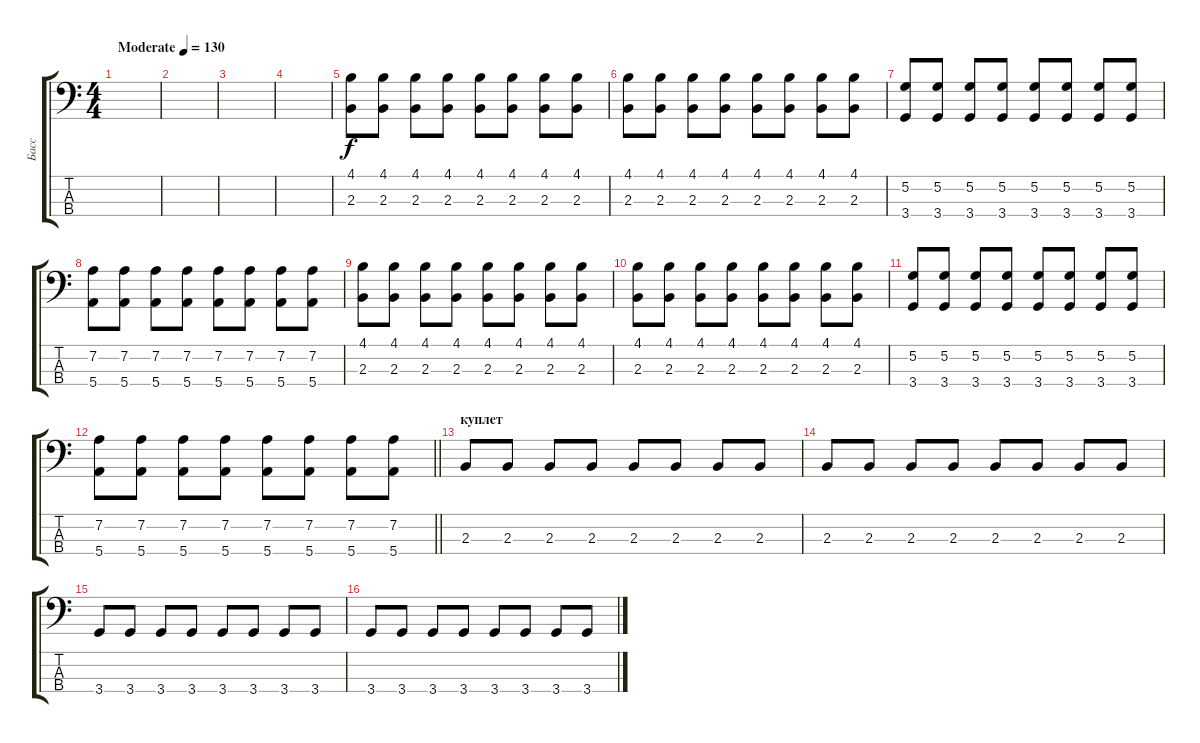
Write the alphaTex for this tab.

\track ("Басс" "Басс") {instrument electricbasspick}
\staff {score tabs}
\tuning (G2 D2 A1 E1) {hide}
\ts (4 4)
\tempo (130 "Moderate")
\clef f4
\ks c
|
|
|
|
(4.1 2.3).8 (4.1 2.3).8 (4.1 2.3).8 (4.1 2.3).8 (4.1 2.3).8 (4.1 2.3).8 (4.1 2.3).8 (4.1 2.3).8 |
(4.1 2.3).8 (4.1 2.3).8 (4.1 2.3).8 (4.1 2.3).8 (4.1 2.3).8 (4.1 2.3).8 (4.1 2.3).8 (4.1 2.3).8 |
(5.2 3.4).8 (5.2 3.4).8 (5.2 3.4).8 (5.2 3.4).8 (5.2 3.4).8 (5.2 3.4).8 (5.2 3.4).8 (5.2 3.4).8 |
(7.2 5.4).8 (7.2 5.4).8 (7.2 5.4).8 (7.2 5.4).8 (7.2 5.4).8 (7.2 5.4).8 (7.2 5.4).8 (7.2 5.4).8 |
(4.1 2.3).8 (4.1 2.3).8 (4.1 2.3).8 (4.1 2.3).8 (4.1 2.3).8 (4.1 2.3).8 (4.1 2.3).8 (4.1 2.3).8 |
(4.1 2.3).8 (4.1 2.3).8 (4.1 2.3).8 (4.1 2.3).8 (4.1 2.3).8 (4.1 2.3).8 (4.1 2.3).8 (4.1 2.3).8 |
(5.2 3.4).8 (5.2 3.4).8 (5.2 3.4).8 (5.2 3.4).8 (5.2 3.4).8 (5.2 3.4).8 (5.2 3.4).8 (5.2 3.4).8 |
\barLineRight lightlight
(7.2 5.4).8 (7.2 5.4).8 (7.2 5.4).8 (7.2 5.4).8 (7.2 5.4).8 (7.2 5.4).8 (7.2 5.4).8 (7.2 5.4).8 |
\section ("" "куплет")
2.3.8 2.3.8 2.3.8 2.3.8 2.3.8 2.3.8 2.3.8 2.3.8 |
2.3.8 2.3.8 2.3.8 2.3.8 2.3.8 2.3.8 2.3.8 2.3.8 |
3.4.8 3.4.8 3.4.8 3.4.8 3.4.8 3.4.8 3.4.8 3.4.8 |
3.4.8 3.4.8 3.4.8 3.4.8 3.4.8 3.4.8 3.4.8 3.4.8
